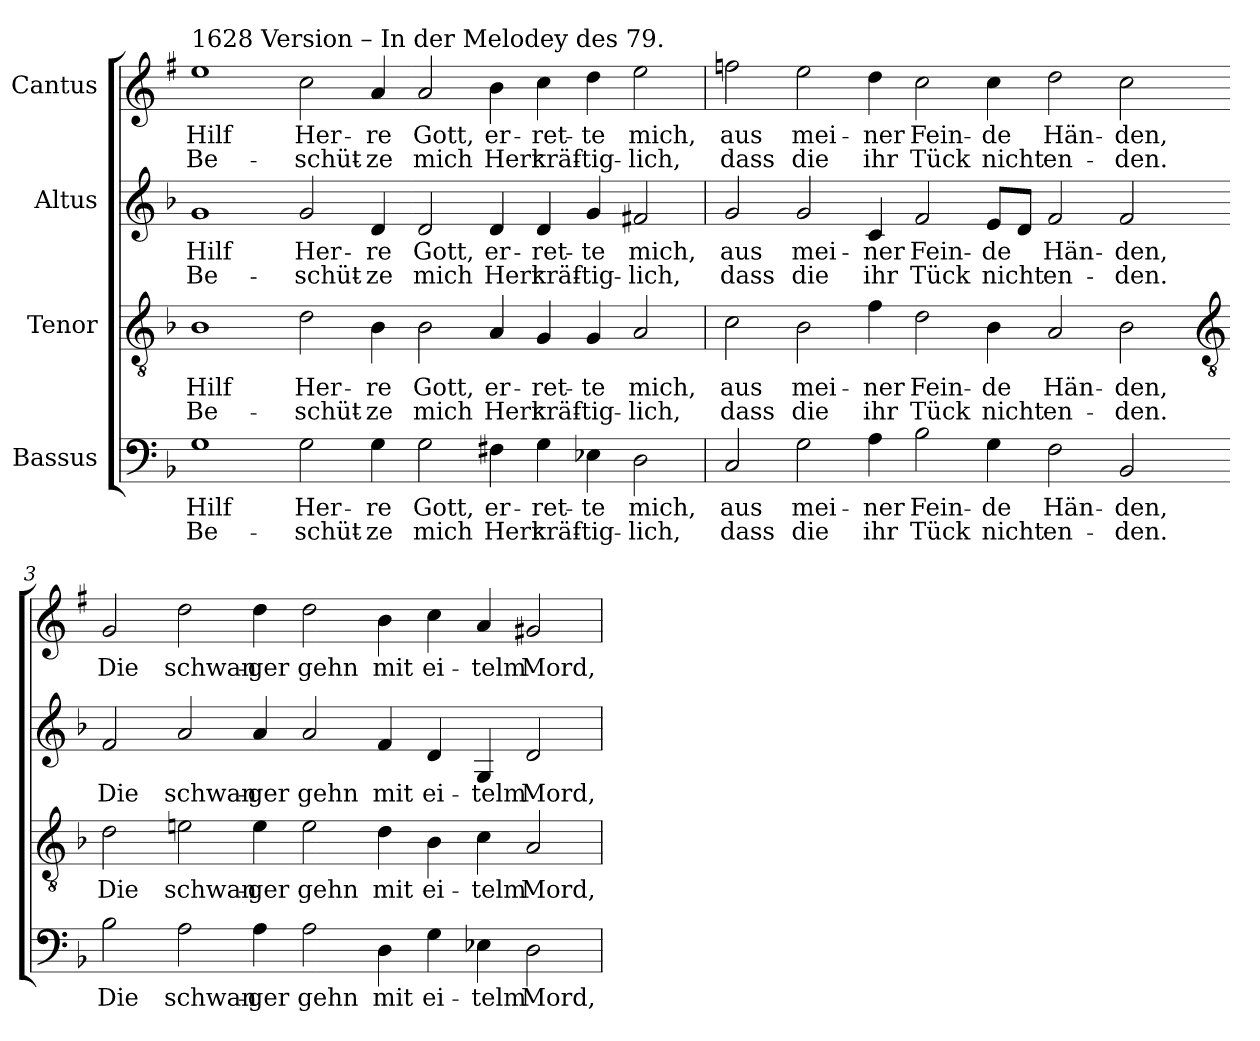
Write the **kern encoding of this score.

**kern	**text	**text	**kern	**text	**text	**kern	**text	**text	**kern	**text	**text
*part4	*part4	*part4	*part3	*part3	*part3	*part2	*part2	*part2	*part1	*part1	*part1
*staff4	*staff4	*staff4	*staff3	*staff3	*staff3	*staff2	*staff2	*staff2	*staff1	*staff1	*staff1
*I"Bassus	*	*	*I"Tenor	*	*	*I"Altus	*	*	*I"Cantus	*	*
*clefF4	*	*	*clefGv2	*	*	*clefG2	*	*	*clefG2	*	*
*	*	*	*	*	*	*	*	*	*ITrd1c2	*	*
*k[b-]	*	*	*k[b-]	*	*	*k[b-]	*	*	*k[b-]	*	*
*F:	*	*	*F:	*	*	*F:	*	*	*F:	*	*
=1	=1	=1	=1	=1	=1	=1	=1	=1	=1	=1	=1
!	!	!	!	!	!	!	!	!	!LO:TX:a:t=1628 Version – In der Melodey des 79.	!	!
!	!LO:LY:b	!LO:LY:b	!	!LO:LY:b	!LO:LY:b	!	!LO:LY:b	!LO:LY:b	!	!LO:LY:b	!LO:LY:b
1G	Hilf	Be-	1B-	Hilf	Be-	1g	Hilf	Be-	1dd	Hilf	Be-
!	!LO:LY:b	!LO:LY:b	!	!LO:LY:b	!LO:LY:b	!	!LO:LY:b	!LO:LY:b	!	!LO:LY:b	!LO:LY:b
2G	-Her-	-schüt-	2d	-Her-	-schüt-	2g	-Her-	-schüt-	2b-	-Her-	-schüt-
!	!LO:LY:b	!LO:LY:b	!	!LO:LY:b	!LO:LY:b	!	!LO:LY:b	!LO:LY:b	!	!LO:LY:b	!LO:LY:b
4G	-re	ze	4B-	-re	ze	4d	-re	ze	4g	-re	ze
!	!LO:LY:b	!LO:LY:b	!	!LO:LY:b	!LO:LY:b	!	!LO:LY:b	!LO:LY:b	!	!LO:LY:b	!LO:LY:b
2G	Gott,	mich	2B-	Gott,	mich	2d	Gott,	mich	2g	Gott,	mich
!	!LO:LY:b	!LO:LY:b	!	!LO:LY:b	!LO:LY:b	!	!LO:LY:b	!LO:LY:b	!	!LO:LY:b	!LO:LY:b
4F#X	er-	-Herr	4A	er-	-Herr	4d	er-	-Herr	4a	er-	-Herr
!	!LO:LY:b	!LO:LY:b	!	!LO:LY:b	!LO:LY:b	!	!LO:LY:b	!LO:LY:b	!	!LO:LY:b	!LO:LY:b
4G	ret-	-kräf-	4G	ret-	-kräf-	4d	ret-	-kräf-	4b-	ret-	-kräf-
!	!LO:LY:b	!LO:LY:b	!	!LO:LY:b	!LO:LY:b	!	!LO:LY:b	!LO:LY:b	!	!LO:LY:b	!LO:LY:b
4E-X	-te	tig-	4G	-te	tig-	4g	-te	tig-	4cc	-te	tig-
!	!LO:LY:b	!LO:LY:b	!	!LO:LY:b	!LO:LY:b	!	!LO:LY:b	!LO:LY:b	!	!LO:LY:b	!LO:LY:b
2D	-mich,	lich,	2A	-mich,	lich,	2f#X	-mich,	lich,	2dd	-mich,	lich,
=2	=2	=2	=2	=2	=2	=2	=2	=2	=2	=2	=2
!	!LO:LY:b	!LO:LY:b	!	!LO:LY:b	!LO:LY:b	!	!LO:LY:b	!LO:LY:b	!	!LO:LY:b	!LO:LY:b
2C	aus	dass	2c	aus	dass	2g	aus	dass	2ee-X	aus	dass
!	!LO:LY:b	!LO:LY:b	!	!LO:LY:b	!LO:LY:b	!	!LO:LY:b	!LO:LY:b	!	!LO:LY:b	!LO:LY:b
2G	mei-	-die	2B-	mei-	-die	2g	mei-	-die	2dd	mei-	-die
!	!LO:LY:b	!LO:LY:b	!	!LO:LY:b	!LO:LY:b	!	!LO:LY:b	!LO:LY:b	!	!LO:LY:b	!LO:LY:b
4A	ner	ihr	4f	ner	ihr	4c	ner	ihr	4cc	ner	ihr
!	!LO:LY:b	!LO:LY:b	!	!LO:LY:b	!LO:LY:b	!	!LO:LY:b	!LO:LY:b	!	!LO:LY:b	!LO:LY:b
2B-	Fein-	-Tück	2d	Fein-	-Tück	2f	Fein-	-Tück	2b-	Fein-	-Tück
!	!LO:LY:b	!LO:LY:b	!	!LO:LY:b	!LO:LY:b	!	!LO:LY:b	!LO:LY:b	!	!LO:LY:b	!LO:LY:b
4G	de	nicht	4B-	de	nicht	8eL	de	nicht	4b-	de	nicht
.	.	.	.	.	.	8dJ	.	.	.	.	.
!	!LO:LY:b	!LO:LY:b	!	!LO:LY:b	!LO:LY:b	!	!LO:LY:b	!LO:LY:b	!	!LO:LY:b	!LO:LY:b
2F	Hän-	-en-	2A	Hän-	-en-	2f	Hän-	-en-	2cc	Hän-	-en-
!	!LO:LY:b	!LO:LY:b	!	!LO:LY:b	!LO:LY:b	!	!LO:LY:b	!LO:LY:b	!	!LO:LY:b	!LO:LY:b
2BB-	-den,	den.	2B-	-den,	den.	2f	-den,	den.	2b-	-den,	den.
!!LO:LB:g=z
=3-	=3-	=3-	=3-	=3-	=3-	=3-	=3-	=3-	=3-	=3-	=3-
*	*	*	*clefGv2	*	*	*	*	*	*	*	*
!	!LO:LY:b	!	!	!LO:LY:b	!	!	!LO:LY:b	!	!	!LO:LY:b	!
2B-	Die	.	2d	Die	.	2f	Die	.	2f	Die	.
!	!LO:LY:b	!	!	!LO:LY:b	!	!	!LO:LY:b	!	!	!LO:LY:b	!
2A	schwan-	.	2en	schwan-	.	2a	schwan-	.	2cc	schwan-	.
!	!LO:LY:b	!	!	!LO:LY:b	!	!	!LO:LY:b	!	!	!LO:LY:b	!
4A	-ger	.	4e	-ger	.	4a	-ger	.	4cc	-ger	.
!	!LO:LY:b	!	!	!LO:LY:b	!	!	!LO:LY:b	!	!	!LO:LY:b	!
2A	gehn	.	2e	gehn	.	2a	gehn	.	2cc	gehn	.
!	!LO:LY:b	!	!	!LO:LY:b	!	!	!LO:LY:b	!	!	!LO:LY:b	!
4D	mit	.	4d	mit	.	4f	mit	.	4a	mit	.
!	!LO:LY:b	!	!	!LO:LY:b	!	!	!LO:LY:b	!	!	!LO:LY:b	!
4G	ei-	.	4B-	ei-	.	4d	ei-	.	4b-	ei-	.
!	!LO:LY:b	!	!	!LO:LY:b	!	!	!LO:LY:b	!	!	!LO:LY:b	!
4E-X	-telm	.	4c	-telm	.	4G	-telm	.	4g	-telm	.
!	!LO:LY:b	!	!	!LO:LY:b	!	!	!LO:LY:b	!	!	!LO:LY:b	!
2D	Mord,	.	2A	Mord,	.	2d	Mord,	.	2f#X	Mord,	.
=	=	=	=	=	=	=	=	=	=	=	=
*-	*-	*-	*-	*-	*-	*-	*-	*-	*-	*-	*-
